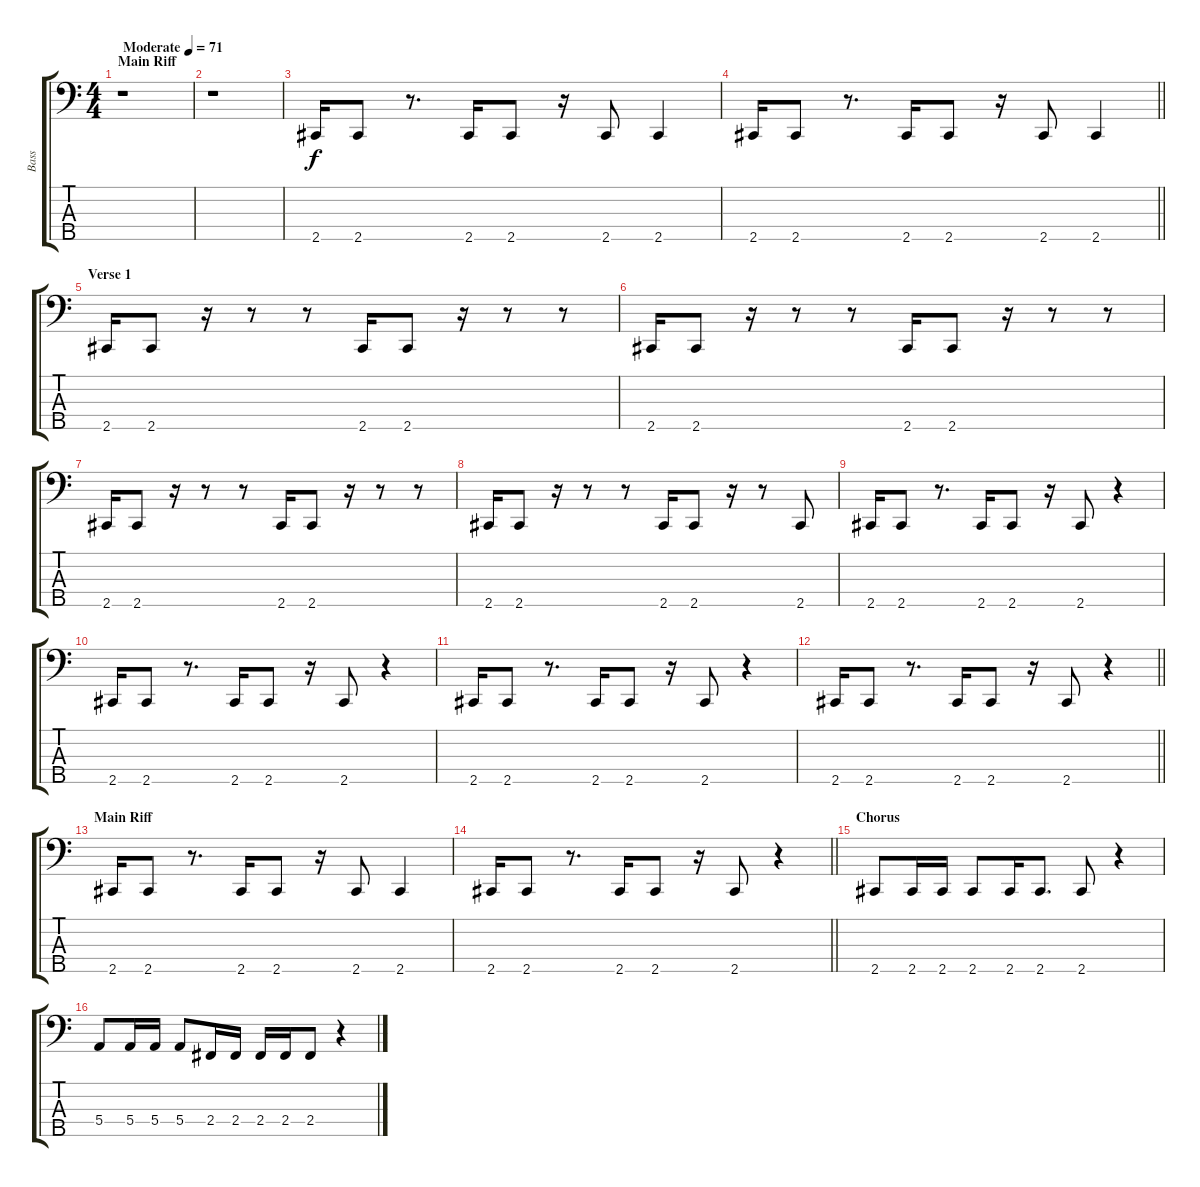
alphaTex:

\track ("Bass" "Bass") {instrument electricbassfinger}
\staff {score tabs}
\tuning (G2 D2 A1 E1 B0) {hide}
\ts (4 4)
\section ("" "Main Riff")
\tempo (71 "Moderate")
\clef f4
\ks c
r.1{dy f instrument electricbassfinger} |
r.1 |
2.5.16 2.5.8 r.8{d} 2.5.16 2.5.8 r.16 2.5.8 2.5.4 |
\barLineRight lightlight
2.5.16 2.5.8 r.8{d} 2.5.16 2.5.8 r.16 2.5.8 2.5.4 |
\section ("" "Verse 1")
2.5.16 2.5.8 r.16 r.8 r.8 2.5.16 2.5.8 r.16 r.8 r.8 |
2.5.16 2.5.8 r.16 r.8 r.8 2.5.16 2.5.8 r.16 r.8 r.8 |
2.5.16 2.5.8 r.16 r.8 r.8 2.5.16 2.5.8 r.16 r.8 r.8 |
2.5.16 2.5.8 r.16 r.8 r.8 2.5.16 2.5.8 r.16 r.8 2.5.8 |
2.5.16 2.5.8 r.8{d} 2.5.16 2.5.8 r.16 2.5.8 r.4 |
2.5.16 2.5.8 r.8{d} 2.5.16 2.5.8 r.16 2.5.8 r.4 |
2.5.16 2.5.8 r.8{d} 2.5.16 2.5.8 r.16 2.5.8 r.4 |
\barLineRight lightlight
2.5.16 2.5.8 r.8{d} 2.5.16 2.5.8 r.16 2.5.8 r.4 |
\section ("" "Main Riff")
2.5.16 2.5.8 r.8{d} 2.5.16 2.5.8 r.16 2.5.8 2.5.4 |
\barLineRight lightlight
2.5.16 2.5.8 r.8{d} 2.5.16 2.5.8 r.16 2.5.8 r.4 |
\section ("" "Chorus")
2.5.8 2.5.16 2.5.16 2.5.8 2.5.16 2.5.8{d} 2.5.8 r.4 |
5.4.8 5.4.16 5.4.16 5.4.8 2.4.16 2.4.16 2.4.16 2.4.16 2.4.8 r.4
